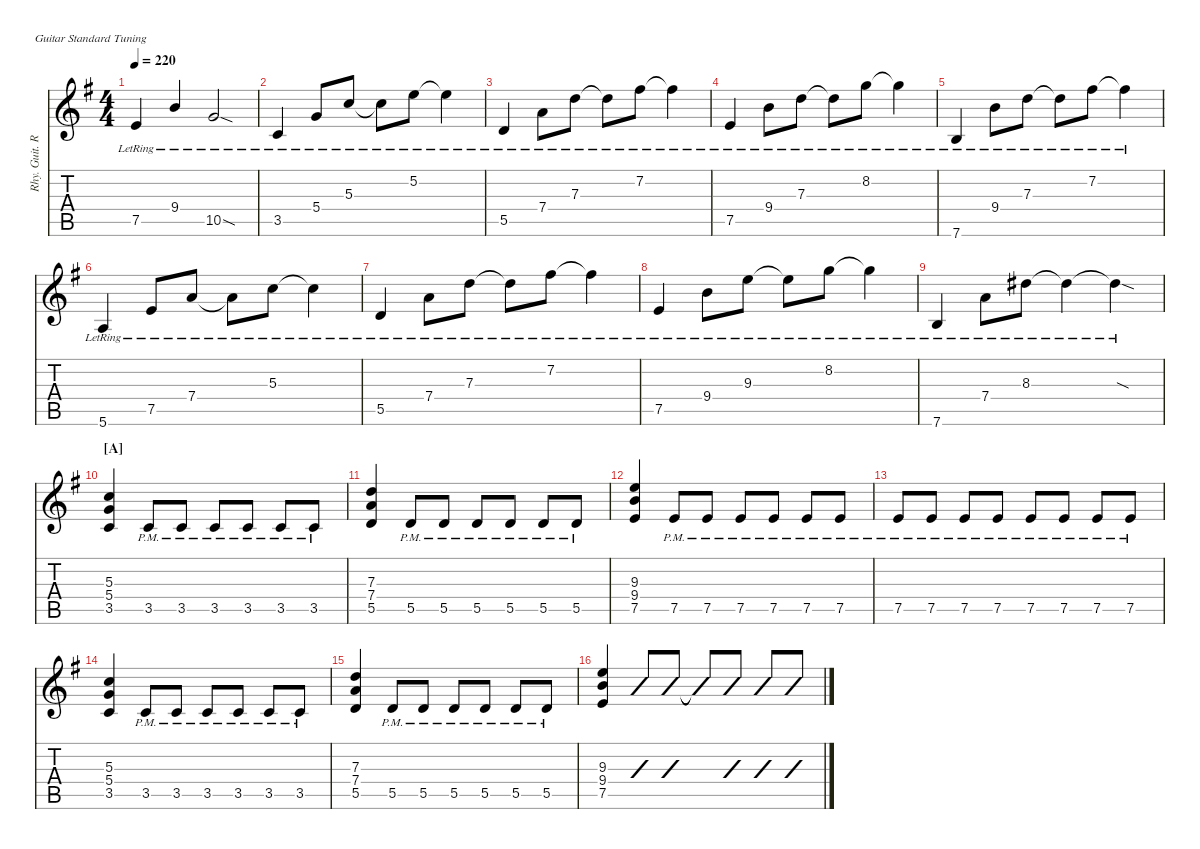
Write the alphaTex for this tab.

\hideDynamics
\bracketExtendMode nobrackets
\multiBarRest
\otherSystemsTrackNameOrientation horizontal
\track ("Rhy. Guit. R" "Rhy. Guit. R") {defaultSystemsLayout 4 multiBarRest instrument distortionguitar}
\staff {score tabs}
\tuning (E4 B3 G3 D3 A2 E2)
\ts (4 4)
\tempo 220
\clef g2
\scale
0.953842
\ks g
7.5{lr acc forcenatural}.4{dy mf beam Up} 9.4{lr acc forcenatural}.4{beam Up} 10.5{sod lr acc forcenatural}.2{beam Up} |
\scale
1.13847 3.5{lr acc forcenatural}.4{beam Up} 5.4{lr acc forcenatural}.8{beam Up} 5.3{lr acc forcenatural}.8{beam Up} 5.3{lr t acc forcenatural}.8{beam Down} 5.2{lr acc forcenatural}.8{beam Down} 5.2{lr t acc forcenatural}.4{beam Down} |
\scale
0.953842 5.5{lr acc forcenatural}.4{beam Up} 7.4{lr acc forcenatural}.8{beam Down} 7.3{lr acc forcenatural}.8{beam Down} 7.3{lr t acc forcenatural}.8{beam Down} 7.2{lr acc #}.8{beam Down} 7.2{lr t acc #}.4{beam Down} |
\scale
0.953842 7.5{lr acc forcenatural}.4{beam Up} 9.4{lr acc forcenatural}.8{beam Down} 7.3{lr acc forcenatural}.8{beam Down} 7.3{lr t acc forcenatural}.8{beam Down} 8.2{lr acc forcenatural}.8{beam Down} 8.2{lr t acc forcenatural}.4{beam Down} |
\scale
0.953842 7.6{lr acc forcenatural}.4{beam Up} 9.4{lr acc forcenatural}.8{beam Down} 7.3{lr acc forcenatural}.8{beam Down} 7.3{lr t acc forcenatural}.8{beam Down} 7.2{lr acc #}.8{beam Down} 7.2{lr t acc #}.4{beam Down} |
\scale
1.13405 5.6{lr acc forcenatural}.4{beam Up} 7.5{lr acc forcenatural}.8{beam Up} 7.4{lr acc forcenatural}.8{beam Up} 7.4{lr t acc forcenatural}.8{beam Down} 5.3{lr acc forcenatural}.8{beam Down} 5.3{lr t acc forcenatural}.4{beam Down} |
\scale
0.949421 5.5{lr acc forcenatural}.4{beam Up} 7.4{lr acc forcenatural}.8{beam Down} 7.3{lr acc forcenatural}.8{beam Down} 7.3{lr t acc forcenatural}.8{beam Down} 7.2{lr acc #}.8{beam Down} 7.2{lr t acc #}.4{beam Down} |
\scale
0.949421 7.5{lr acc forcenatural}.4{beam Up} 9.4{lr acc forcenatural}.8{beam Down} 9.3{lr acc forcenatural}.8{beam Down} 9.3{lr t acc forcenatural}.8{beam Down} 8.2{lr acc forcenatural}.8{beam Down} 8.2{lr t acc forcenatural}.4{beam Down} |
\scale
0.967105 7.6{lr acc forcenatural}.4{beam Up} 7.4{lr acc forcenatural}.8{beam Down} 8.3{lr acc #}.8{beam Down} 8.3{lr t acc #}.4{beam Down} 8.3{sod lr t acc #}.4{beam Down} |
\section ("A" "")
\scale
1.13847 (3.5{acc forcenatural} 5.4{acc forcenatural} 5.3{acc forcenatural}).4{dy f beam Up} 3.5{pm acc forcenatural}.8{beam Up} 3.5{pm acc forcenatural}.8{beam Up} 3.5{pm acc forcenatural}.8{beam Up} 3.5{pm acc forcenatural}.8{beam Up} 3.5{pm acc forcenatural}.8{beam Up} 3.5{pm acc forcenatural}.8{beam Up} |
\scale
0.953842 (5.5{acc forcenatural} 7.4{acc forcenatural} 7.3{acc forcenatural}).4{beam Up} 5.5{pm acc forcenatural}.8{beam Up} 5.5{pm acc forcenatural}.8{beam Up} 5.5{pm acc forcenatural}.8{beam Up} 5.5{pm acc forcenatural}.8{beam Up} 5.5{pm acc forcenatural}.8{beam Up} 5.5{pm acc forcenatural}.8{beam Up} |
\scale
0.953842 (7.5{acc forcenatural} 9.4{acc forcenatural} 9.3{acc forcenatural}).4{beam Up} 7.5{pm acc forcenatural}.8{beam Up} 7.5{pm acc forcenatural}.8{beam Up} 7.5{pm acc forcenatural}.8{beam Up} 7.5{pm acc forcenatural}.8{beam Up} 7.5{pm acc forcenatural}.8{beam Up} 7.5{pm acc forcenatural}.8{beam Up} |
\scale
0.953842 7.5{pm acc forcenatural}.8{beam Up} 7.5{pm acc forcenatural}.8{beam Up} 7.5{pm acc forcenatural}.8{beam Up} 7.5{pm acc forcenatural}.8{beam Up} 7.5{pm acc forcenatural}.8{beam Up} 7.5{pm acc forcenatural}.8{beam Up} 7.5{pm acc forcenatural}.8{beam Up} 7.5{pm acc forcenatural}.8{beam Up} |
\scale
1.13847 (3.5{acc forcenatural} 5.4{acc forcenatural} 5.3{acc forcenatural}).4{beam Up} 3.5{pm acc forcenatural}.8{beam Up} 3.5{pm acc forcenatural}.8{beam Up} 3.5{pm acc forcenatural}.8{beam Up} 3.5{pm acc forcenatural}.8{beam Up} 3.5{pm acc forcenatural}.8{beam Up} 3.5{pm acc forcenatural}.8{beam Up} |
\scale
0.953842 (5.5{acc forcenatural} 7.4{acc forcenatural} 7.3{acc forcenatural}).4{beam Up} 5.5{pm acc forcenatural}.8{beam Up} 5.5{pm acc forcenatural}.8{beam Up} 5.5{pm acc forcenatural}.8{beam Up} 5.5{pm acc forcenatural}.8{beam Up} 5.5{pm acc forcenatural}.8{beam Up} 5.5{pm acc forcenatural}.8{beam Up} |
\scale
0.953842 (7.5{acc forcenatural} 9.4{acc forcenatural} 9.3{acc forcenatural}).4{beam Up} (7.5{x acc forcenatural} 9.4{x acc forcenatural} 9.3{x acc forcenatural}).8{slashed beam Up} (7.5{acc forcenatural} 9.4{acc forcenatural} 9.3{acc forcenatural}).8{slashed beam Up} (7.5{t acc forcenatural} 9.4{t acc forcenatural} 9.3{t acc forcenatural}).8{slashed beam Up} (7.5{acc forcenatural} 9.4{acc forcenatural} 9.3{acc forcenatural}).8{slashed beam Up} (7.5{acc forcenatural} 9.4{acc forcenatural} 9.3{acc forcenatural}).8{slashed beam Up} (7.5{acc forcenatural} 9.4{acc forcenatural} 9.3{acc forcenatural}).8{slashed beam Up}
